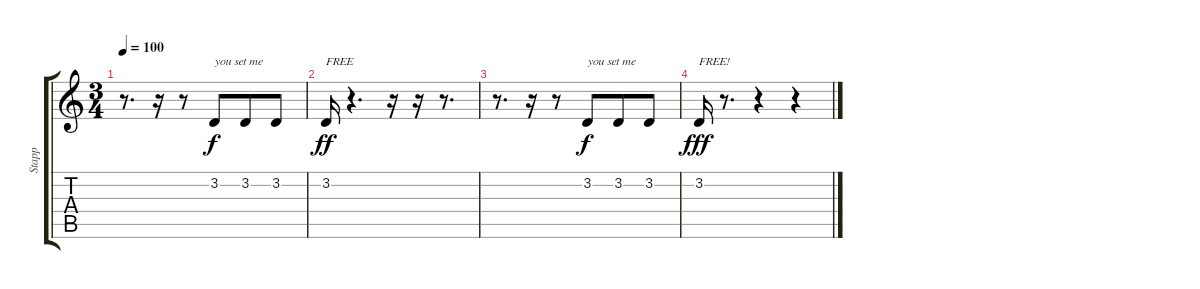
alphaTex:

\track ("Stapp" "Stapp") {instrument cello}
\staff {score tabs}
\tuning (E4 B3 G3 D3 A2 D2) {hide}
\ts (3 4)
\tempo 100
\clef g2
\ks c
r.8{d dy ff} r.16 r.8 3.2.8{txt "you set me" dy f beam merge} 3.2.8 3.2.8 |
3.2.16{txt "FREE" dy ff} r.4{d} r.16 r.16 r.8{d} |
r.8{d} r.16 r.8 3.2.8{txt "you set me" dy f beam merge} 3.2.8 3.2.8 |
3.2.16{txt "FREE!" dy fff} r.8{d} r.4 r.4
